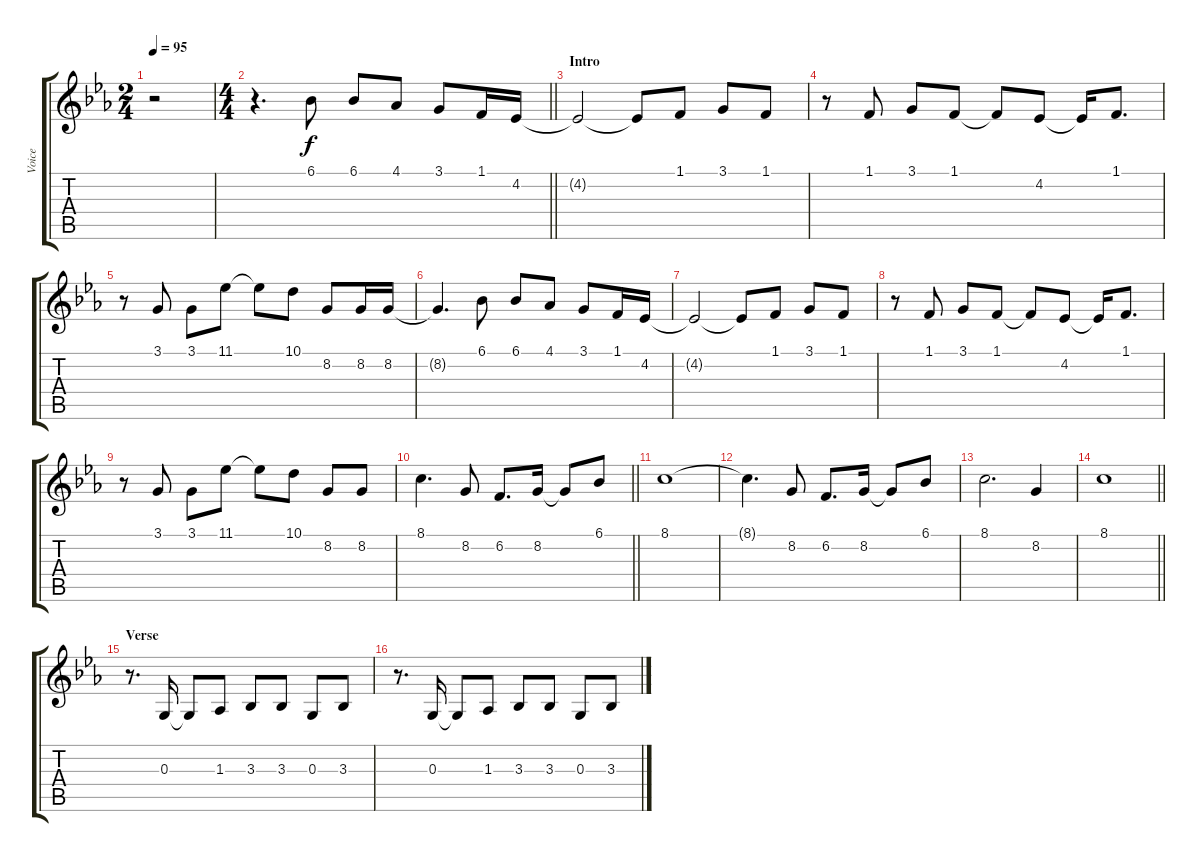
\track ("Voice" "Voice") {instrument fx5brightness}
\staff {score tabs}
\tuning (E4 B3 G3 D3 A2 E2) {hide}
\ts (2 4)
\tempo 95
\clef g2
\ks eb
r.2{dy f instrument fx5brightness} |
\ts (4 4)
\barLineRight lightlight
r.4{d} 6.1.8 6.1.8 4.1.8 3.1.8 1.1.16 4.2.16 |
\section ("" "Intro")
4.2{t}.2 4.2{t}.8 1.1.8 3.1.8 1.1.8 |
r.8 1.1.8 3.1.8 1.1.8 1.1{t}.8 4.2.8 4.2{t}.16 1.1.8{d} |
r.8 3.1.8 3.1.8 11.1.8 11.1{t}.8 10.1.8 8.2.8 8.2.16 8.2.16 |
8.2{t}.4{d} 6.1.8 6.1.8 4.1.8 3.1.8 1.1.16 4.2.16 |
4.2{t}.2 4.2{t}.8 1.1.8 3.1.8 1.1.8 |
r.8 1.1.8 3.1.8 1.1.8 1.1{t}.8 4.2.8 4.2{t}.16 1.1.8{d} |
r.8 3.1.8 3.1.8 11.1.8 11.1{t}.8 10.1.8 8.2.8 8.2.8 |
\barLineRight lightlight
8.1.4{d} 8.2.8 6.2.8{d} 8.2.16 8.2{t}.8 6.1.8 |
\section ("" "")
8.1.1 |
8.1{t}.4{d} 8.2.8 6.2.8{d} 8.2.16 8.2{t}.8 6.1.8 |
8.1.2{d} 8.2.4 |
\barLineRight lightlight
8.1.1 |
\section ("" "Verse")
r.8{d} 0.3.16 0.3{t}.8 1.3.8 3.3.8 3.3.8 0.3.8 3.3.8 |
r.8{d} 0.3.16 0.3{t}.8 1.3.8 3.3.8 3.3.8 0.3.8 3.3.8
